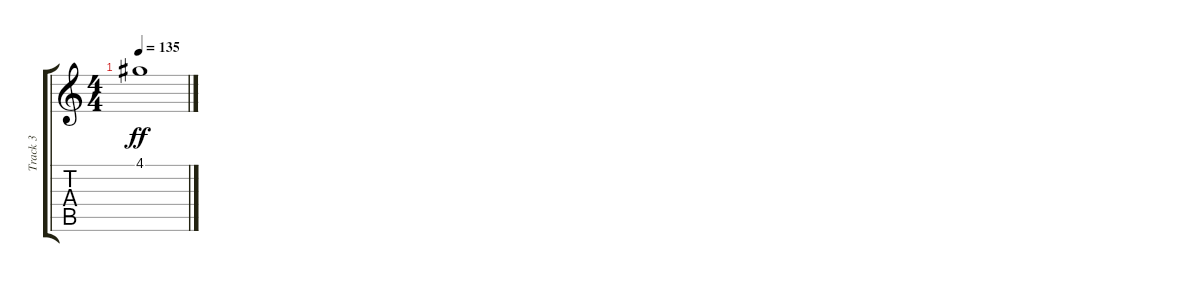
\track ("Track 3" "Track 3") {instrument distortionguitar}
\staff {score tabs}
\tuning (E4 B3 G3 D3 A2 E2) {hide}
\ts (4 4)
\tempo 135
\clef g2
\ks c
4.1.1{dy ff}
